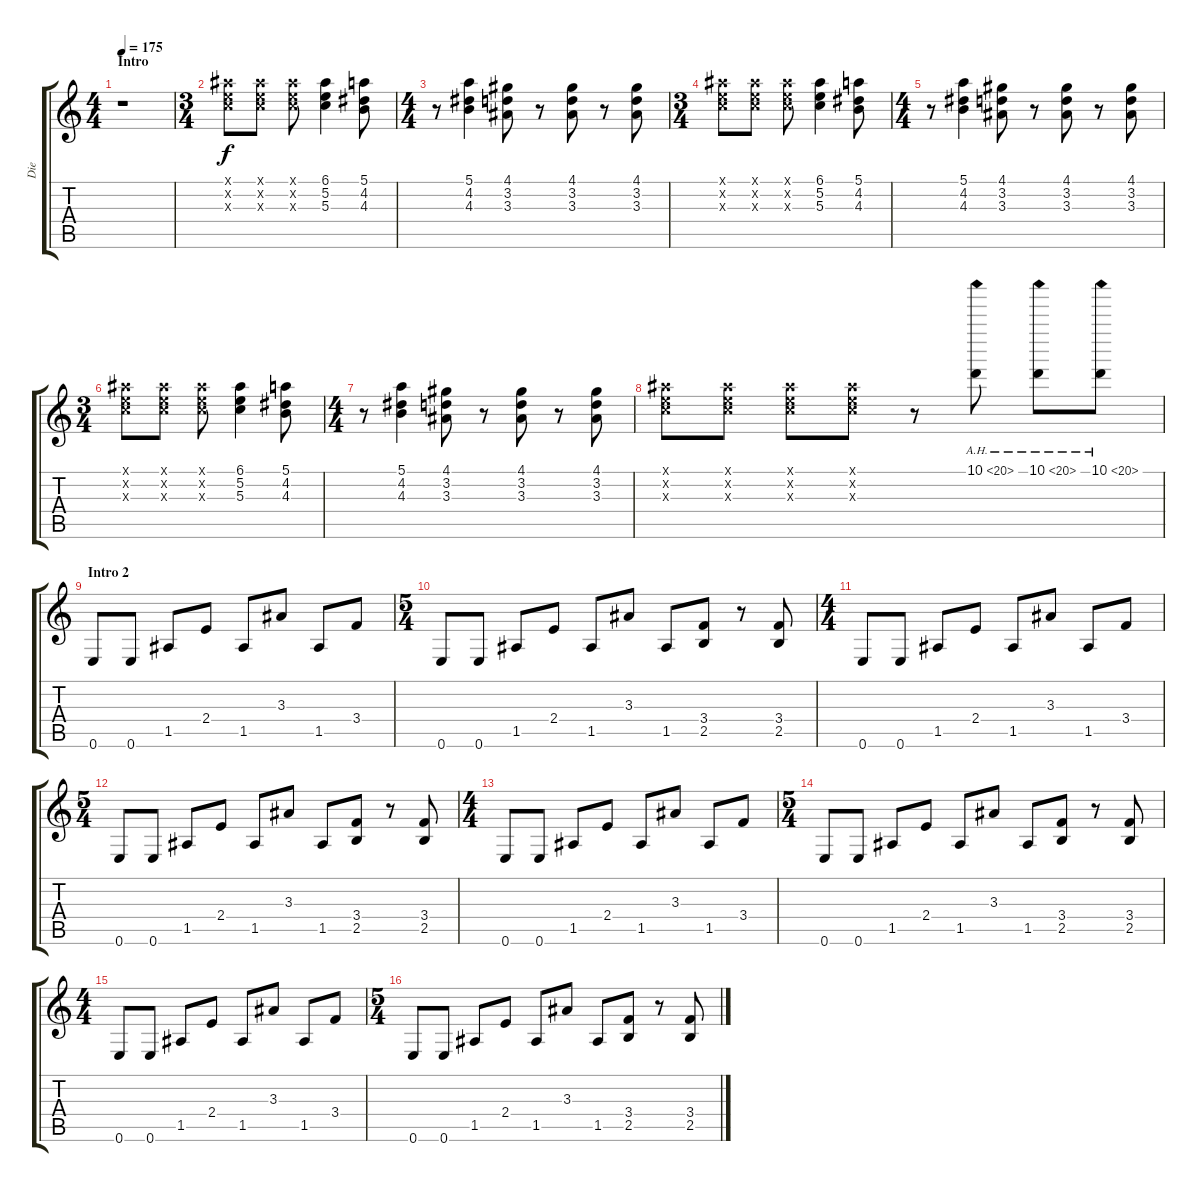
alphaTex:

\track ("Die" "Die") {instrument distortionguitar}
\staff {score tabs}
\tuning (E4 B3 G3 D3 A2 E2) {hide}
\ts (4 4)
\section ("" "Intro")
\tempo 175
\clef g2
\ks c
r.1{dy f instrument distortionguitar} |
\ts (3 4)
(6.1{x} 5.2{x} 5.3{x}).8 (6.1{x} 5.2{x} 5.3{x}).8 (6.1{x} 5.2{x} 5.3{x}).8 (6.1 5.2 5.3).4 (5.1 4.2 4.3).8 |
\ts (4 4)
r.8 (5.1 4.2 4.3).4 (4.1 3.2 3.3).8 r.8 (4.1 3.2 3.3).8 r.8 (4.1 3.2 3.3).8 |
\ts (3 4)
(6.1{x} 5.2{x} 5.3{x}).8 (6.1{x} 5.2{x} 5.3{x}).8 (6.1{x} 5.2{x} 5.3{x}).8 (6.1 5.2 5.3).4 (5.1 4.2 4.3).8 |
\ts (4 4)
r.8 (5.1 4.2 4.3).4 (4.1 3.2 3.3).8 r.8 (4.1 3.2 3.3).8 r.8 (4.1 3.2 3.3).8 |
\ts (3 4)
(6.1{x} 5.2{x} 5.3{x}).8 (6.1{x} 5.2{x} 5.3{x}).8 (6.1{x} 5.2{x} 5.3{x}).8 (6.1 5.2 5.3).4 (5.1 4.2 4.3).8 |
\ts (4 4)
r.8 (5.1 4.2 4.3).4 (4.1 3.2 3.3).8 r.8 (4.1 3.2 3.3).8 r.8 (4.1 3.2 3.3).8 |
(6.1{x} 5.2{x} 5.3{x}).8 (6.1{x} 5.2{x} 5.3{x}).8 (6.1{x} 5.2{x} 5.3{x}).8 (6.1{x} 5.2{x} 5.3{x}).8 r.8 10.1{ah 10}.8 10.1{ah 10}.8 10.1{ah 10}.8 |
\section ("" "Intro 2")
0.6.8 0.6.8 1.5.8 2.4.8 1.5.8 3.3.8 1.5.8 3.4.8 |
\ts (5 4)
0.6.8 0.6.8 1.5.8 2.4.8 1.5.8 3.3.8 1.5.8 (3.4 2.5).8 r.8 (3.4 2.5).8 |
\ts (4 4)
0.6.8 0.6.8 1.5.8 2.4.8 1.5.8 3.3.8 1.5.8 3.4.8 |
\ts (5 4)
0.6.8 0.6.8 1.5.8 2.4.8 1.5.8 3.3.8 1.5.8 (3.4 2.5).8 r.8 (3.4 2.5).8 |
\ts (4 4)
0.6.8 0.6.8 1.5.8 2.4.8 1.5.8 3.3.8 1.5.8 3.4.8 |
\ts (5 4)
0.6.8 0.6.8 1.5.8 2.4.8 1.5.8 3.3.8 1.5.8 (3.4 2.5).8 r.8 (3.4 2.5).8 |
\ts (4 4)
0.6.8 0.6.8 1.5.8 2.4.8 1.5.8 3.3.8 1.5.8 3.4.8 |
\ts (5 4)
0.6.8 0.6.8 1.5.8 2.4.8 1.5.8 3.3.8 1.5.8 (3.4 2.5).8 r.8 (3.4 2.5).8
